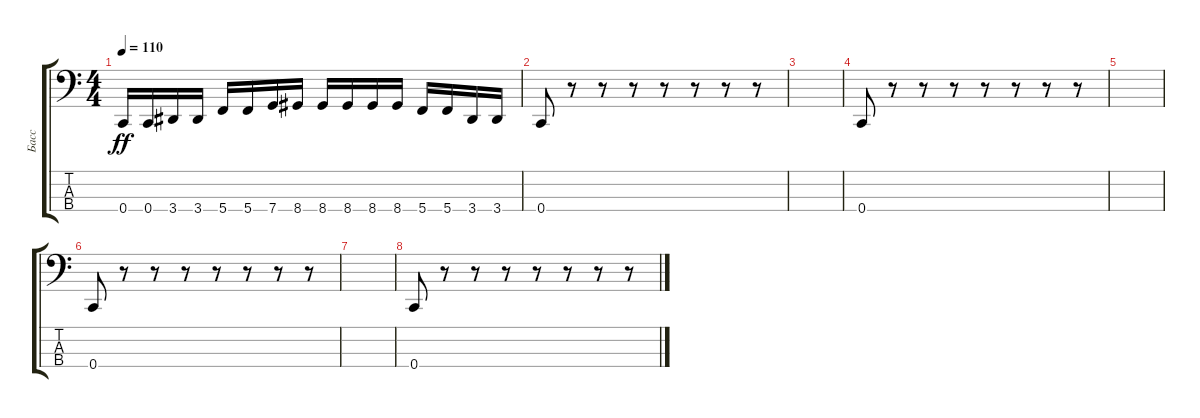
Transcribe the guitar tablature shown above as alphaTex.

\track ("Басс" "Басс") {instrument electricbassfinger}
\staff {score tabs}
\tuning (F2 C2 G1 C1) {hide}
\ts (4 4)
\tempo 110
\clef f4
\ks c
0.4.16{dy ff} 0.4.16 3.4.16 3.4.16 5.4.16 5.4.16 7.4.16 8.4.16 8.4.16 8.4.16 8.4.16 8.4.16 5.4.16 5.4.16 3.4.16 3.4.16 |
0.4.8 r.8 r.8 r.8 r.8 r.8 r.8 r.8 |
|
0.4.8 r.8 r.8 r.8 r.8 r.8 r.8 r.8 |
|
0.4.8 r.8 r.8 r.8 r.8 r.8 r.8 r.8 |
|
0.4.8 r.8 r.8 r.8 r.8 r.8 r.8 r.8
